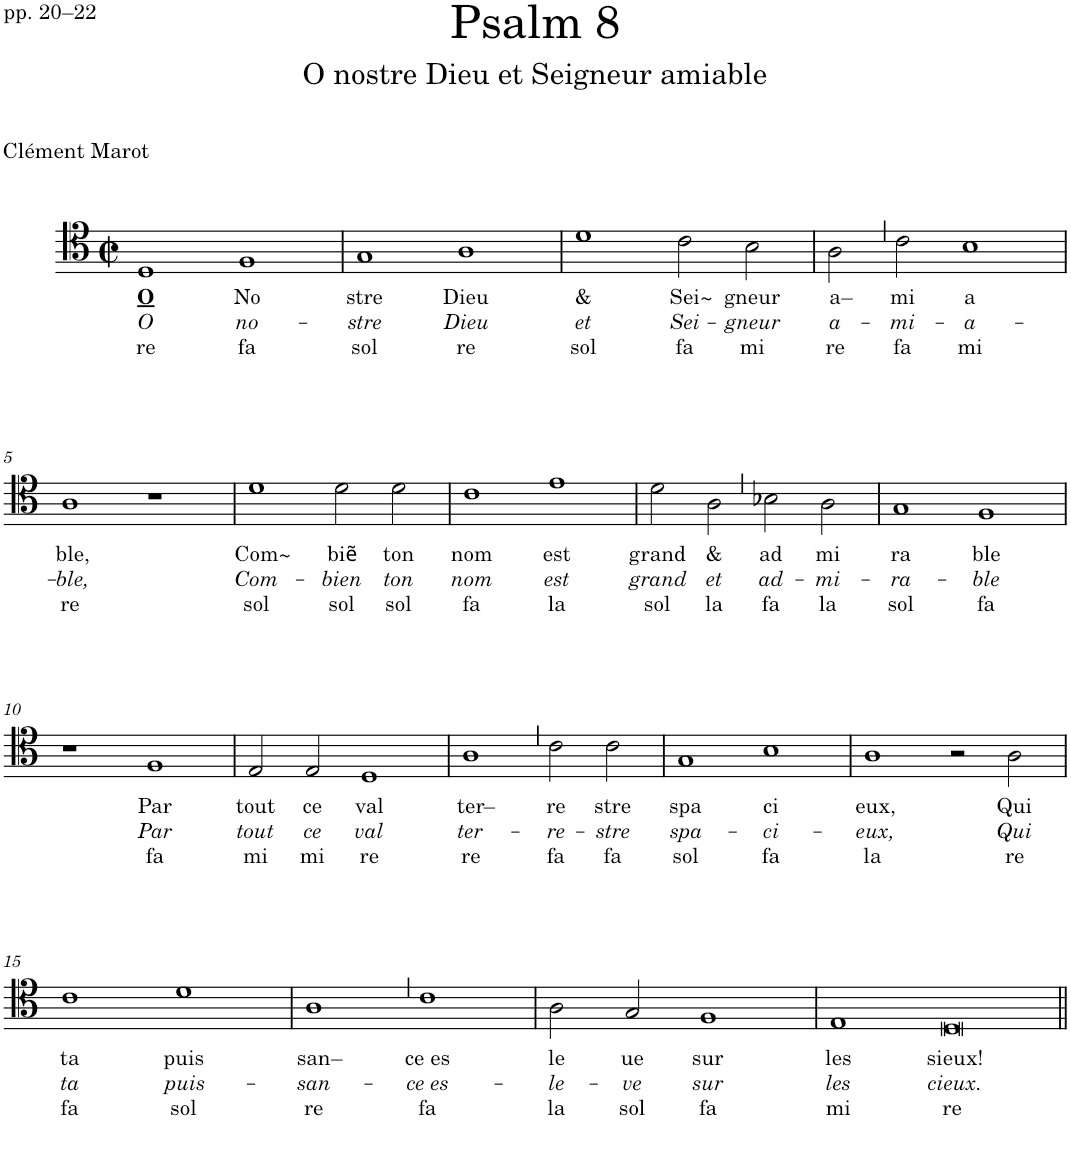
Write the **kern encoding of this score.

**kern	**text	**text	**text
*part1	*part1	*part1	*part1
*staff1	*staff1	*staff1	*staff1
*I"Voice	*	*	*
*I'Vo.	*	*	*
*clefC4	*	*	*
*k[]	*	*	*
*M4/2	*	*	*
*met(c|)	*	*	*
=1	=1	=1	=1
!	!LO:LY:b	!LO:LY:b	!LO:LY:b
1D	O	O	re
!	!LO:LY:b	!LO:LY:b	!LO:LY:b
1F	No	no-	fa
=2	=2	=2	=2
!	!LO:LY:b	!LO:LY:b	!LO:LY:b
1G	stre	-stre	sol
!	!LO:LY:b	!LO:LY:b	!LO:LY:b
1A	Dieu	Dieu	re
=3	=3	=3	=3
!	!LO:LY:b	!LO:LY:b	!LO:LY:b
1d	&	et	sol
!	!LO:LY:b	!LO:LY:b	!LO:LY:b
2c\	Sei~	Sei-	fa
!	!LO:LY:b	!LO:LY:b	!LO:LY:b
2B\	gneur	-gneur	mi
=4	=4	=4	=4
!	!LO:LY:b	!LO:LY:b	!LO:LY:b
2AZ\	a–	a-	re
!	!LO:LY:b	!LO:LY:b	!LO:LY:b
2c\	mi	-mi-	fa
!	!LO:LY:b	!LO:LY:b	!LO:LY:b
1B	a	-a-	mi
!!LO:LB:g=z
=5	=5	=5	=5
!	!LO:LY:b	!LO:LY:b	!LO:LY:b
1A	ble,	-ble,	re
1r	.	.	.
=6	=6	=6	=6
!	!LO:LY:b	!LO:LY:b	!LO:LY:b
1d	Com~	Com-	sol
!	!LO:LY:b	!LO:LY:b	!LO:LY:b
2d\	biẽ	-bien	sol
!	!LO:LY:b	!LO:LY:b	!LO:LY:b
2d\	ton	ton	sol
=7	=7	=7	=7
!	!LO:LY:b	!LO:LY:b	!LO:LY:b
1c	nom	nom	fa
!	!LO:LY:b	!LO:LY:b	!LO:LY:b
1e	est	est	la
=8	=8	=8	=8
!	!LO:LY:b	!LO:LY:b	!LO:LY:b
2d\	grand	grand	sol
!	!LO:LY:b	!LO:LY:b	!LO:LY:b
2AZ\	&	et	la
!	!LO:LY:b	!LO:LY:b	!LO:LY:b
2B-X\	ad	ad-	fa
!	!LO:LY:b	!LO:LY:b	!LO:LY:b
2A\	mi	-mi-	la
=9	=9	=9	=9
!	!LO:LY:b	!LO:LY:b	!LO:LY:b
1G	ra	-ra-	sol
!	!LO:LY:b	!LO:LY:b	!LO:LY:b
1F	ble	-ble	fa
!!LO:LB:g=z
=10	=10	=10	=10
1r	.	.	.
!	!LO:LY:b	!LO:LY:b	!LO:LY:b
1F	Par	Par	fa
=11	=11	=11	=11
!	!LO:LY:b	!LO:LY:b	!LO:LY:b
2E/	tout	tout	mi
!	!LO:LY:b	!LO:LY:b	!LO:LY:b
2E/	ce	ce	mi
!	!LO:LY:b	!LO:LY:b	!LO:LY:b
1D	val	val	re
=12	=12	=12	=12
!	!LO:LY:b	!LO:LY:b	!LO:LY:b
1AZ	ter–	ter-	re
!	!LO:LY:b	!LO:LY:b	!LO:LY:b
2c\	re	-re-	fa
!	!LO:LY:b	!LO:LY:b	!LO:LY:b
2c\	stre	-stre	fa
=13	=13	=13	=13
!	!LO:LY:b	!LO:LY:b	!LO:LY:b
1G	spa	spa-	sol
!	!LO:LY:b	!LO:LY:b	!LO:LY:b
1B	ci	-ci-	fa
=14	=14	=14	=14
!	!LO:LY:b	!LO:LY:b	!LO:LY:b
1A	eux,	-eux,	la
2r	.	.	.
!	!LO:LY:b	!LO:LY:b	!LO:LY:b
2A\	Qui	Qui	re
!!LO:LB:g=z
=15	=15	=15	=15
!	!LO:LY:b	!LO:LY:b	!LO:LY:b
1c	ta	ta	fa
!	!LO:LY:b	!LO:LY:b	!LO:LY:b
1d	puis	puis-	sol
=16	=16	=16	=16
!	!LO:LY:b	!LO:LY:b	!LO:LY:b
1AZ	san–	-san-	re
!	!LO:LY:b	!LO:LY:b	!LO:LY:b
1c	ce es	-ce es-	fa
=17	=17	=17	=17
!	!LO:LY:b	!LO:LY:b	!LO:LY:b
2A\	le	-le-	la
!	!LO:LY:b	!LO:LY:b	!LO:LY:b
2G/	ue	-ve	sol
!	!LO:LY:b	!LO:LY:b	!LO:LY:b
1F	sur	sur	fa
=18	=18	=18	=18
!	!LO:LY:b	!LO:LY:b	!LO:LY:b
1E	les	les	mi
!	!LO:LY:b	!LO:LY:b	!LO:LY:b
1D	sieux!	cieux.	re
=||	=||	=||	=||
*-	*-	*-	*-
